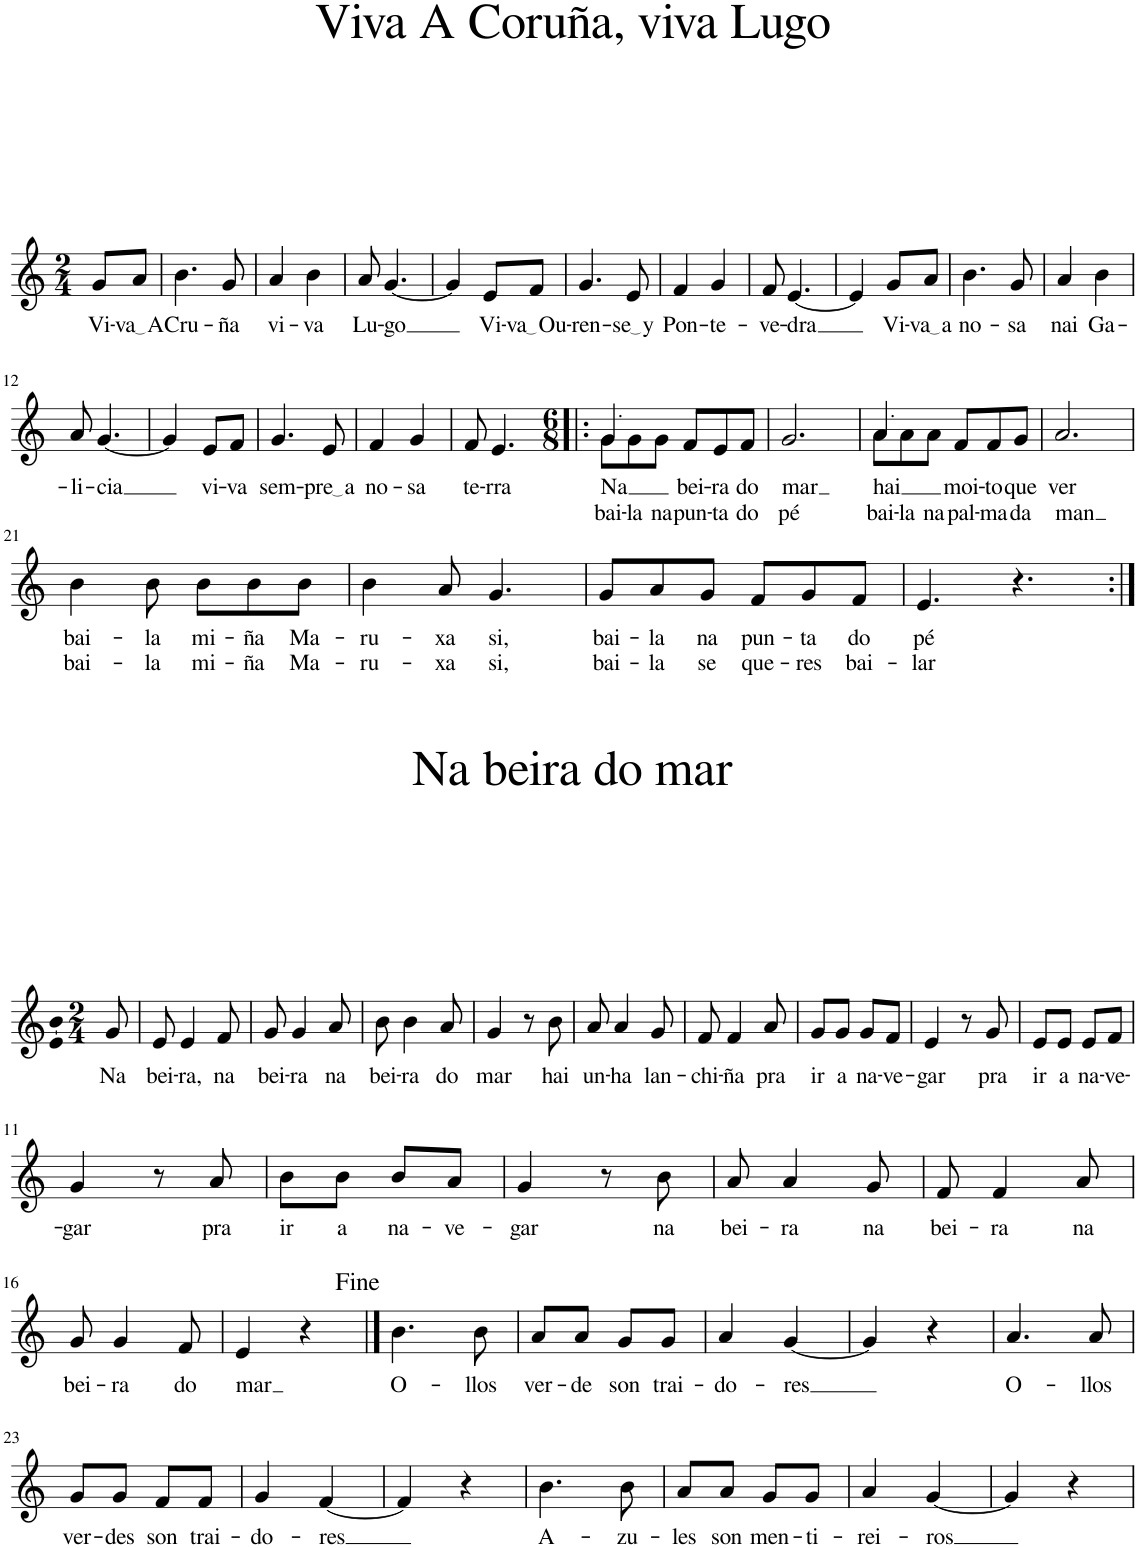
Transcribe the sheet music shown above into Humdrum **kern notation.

**kern	**text	**text
*part1	*part1	*part1
*staff1	*staff1	*staff1
*I"Piano	*	*
*I'Pno.	*	*
*clefG2	*	*
*k[]	*	*
*M2/4	*	*
=1	=1	=1
!	!LO:LY:b	!
8g/L	Vi-	.
!	!LO:LY:b	!
8a/J	va A	.
=2	=2	=2
!	!LO:LY:b	!
4.b\	Cru-	.
!	!LO:LY:b	!
8g/	-ña	.
=3	=3	=3
!	!LO:LY:b	!
4a/	vi-	.
!	!LO:LY:b	!
4b\	-va	.
=4	=4	=4
!	!LO:LY:b	!
8a/	Lu-	.
!	!LO:LY:b	!
[4.g/	-go	.
=5	=5	=5
4g/]	.	.
!	!LO:LY:b	!
8e/L	Vi-	.
!	!LO:LY:b	!
8f/J	va Ou	.
=6	=6	=6
!	!LO:LY:b	!
4.g/	-ren-	.
!	!LO:LY:b	!
8e/	se y	.
=7	=7	=7
!	!LO:LY:b	!
4f/	Pon-	.
!	!LO:LY:b	!
4g/	-te-	.
=8	=8	=8
!	!LO:LY:b	!
8f/	-ve-	.
!	!LO:LY:b	!
[4.e/	-dra	.
=9	=9	=9
4e/]	.	.
!	!LO:LY:b	!
8g/L	Vi-	.
!	!LO:LY:b	!
8a/J	va a	.
=10	=10	=10
!	!LO:LY:b	!
4.b\	no-	.
!	!LO:LY:b	!
8g/	-sa	.
=11	=11	=11
!	!LO:LY:b	!
4a/	nai	.
!	!LO:LY:b	!
4b\	Ga-	.
!!LO:LB:g=z
=12	=12	=12
!	!LO:LY:b	!
8a/	-li-	.
!	!LO:LY:b	!
[4.g/	-cia	.
=13	=13	=13
4g/]	.	.
!	!LO:LY:b	!
8e/L	vi-	.
!	!LO:LY:b	!
8f/J	-va	.
=14	=14	=14
!	!LO:LY:b	!
4.g/	sem-	.
!	!LO:LY:b	!
8e/	pre a	.
=15	=15	=15
!	!LO:LY:b	!
4f/	no-	.
!	!LO:LY:b	!
4g/	-sa	.
=16	=16	=16
!	!LO:LY:b	!
8f/	te-	.
!	!LO:LY:b	!
4.e/	-rra	.
=17!|:	=17!|:	=17!|:
*M6/8	*	*
!LO:TX:a:t=.	!	!
!	!LO:LY:b	!LO:LY:b
*^	*	*
8g\L	4g/	Na	bai-
!	!	!	!LO:LY:b
8g\	.	.	-la
!	!	!	!LO:LY:b
8g\J	2ryy	.	na
!	!	!LO:LY:b	!LO:LY:b
8f/L	.	bei-	pun-
!	!	!LO:LY:b	!LO:LY:b
8e/	.	-ra	-ta
!	!	!LO:LY:b	!LO:LY:b
8f/J	.	do	do
*v	*v	*	*
=18	=18	=18
!	!LO:LY:b	!LO:LY:b
2.g/	mar	-pé
=19	=19	=19
!LO:TX:a:t=.	!	!
!	!LO:LY:b	!LO:LY:b
*^	*	*
8a\L	4a/	hai	bai-
!	!	!	!LO:LY:b
8a\	.	.	-la
!	!	!	!LO:LY:b
8a\J	2ryy	.	na
!	!	!LO:LY:b	!LO:LY:b
8f/L	.	moi-	pal-
!	!	!LO:LY:b	!LO:LY:b
8f/	.	-to	-ma
!	!	!LO:LY:b	!LO:LY:b
8g/J	.	que	da
*v	*v	*	*
=20	=20	=20
!	!LO:LY:b	!LO:LY:b
2.a/	ver	man
!!LO:LB:g=z
=21	=21	=21
!	!LO:LY:b	!LO:LY:b
4b\	bai-	bai-
!	!LO:LY:b	!LO:LY:b
8b\	-la	-la
!	!LO:LY:b	!LO:LY:b
8b\L	mi-	mi-
!	!LO:LY:b	!LO:LY:b
8b\	-ña	-ña
!	!LO:LY:b	!LO:LY:b
8b\J	Ma-	Ma-
=22	=22	=22
!	!LO:LY:b	!LO:LY:b
4b\	-ru-	-ru-
!	!LO:LY:b	!LO:LY:b
8a/	-xa	-xa
!	!LO:LY:b	!LO:LY:b
4.g/	si,	si,
=23	=23	=23
!	!LO:LY:b	!LO:LY:b
8g/L	bai-	bai-
!	!LO:LY:b	!LO:LY:b
8a/	-la	-la
!	!LO:LY:b	!LO:LY:b
8g/J	na	se
!	!LO:LY:b	!LO:LY:b
8f/L	pun-	que-
!	!LO:LY:b	!LO:LY:b
8g/	-ta	-res
!	!LO:LY:b	!LO:LY:b
8f/J	do	bai-
=24	=24	=24
!	!LO:LY:b	!LO:LY:b
4.e/	pé	-lar
4.r	.	.
!!LO:LB:g=z
=1:|!	=1:|!	=1:|!
*M2/4	*	*
!	!LO:LY:b	!
8g/	Na	.
=2	=2	=2
!	!LO:LY:b	!
8e/	bei-	.
!	!LO:LY:b	!
4e/	-ra,	.
!	!LO:LY:b	!
8f/	na	.
=3	=3	=3
!	!LO:LY:b	!
8g/	bei-	.
!	!LO:LY:b	!
4g/	-ra	.
!	!LO:LY:b	!
8a/	na	.
=4	=4	=4
!	!LO:LY:b	!
8b\	bei-	.
!	!LO:LY:b	!
4b\	-ra	.
!	!LO:LY:b	!
8a/	do	.
=5	=5	=5
!	!LO:LY:b	!
4g/	mar	.
8r	.	.
!	!LO:LY:b	!
8b\	hai	.
=6	=6	=6
!	!LO:LY:b	!
8a/	un-	.
!	!LO:LY:b	!
4a/	-ha	.
!	!LO:LY:b	!
8g/	lan-	.
=7	=7	=7
!	!LO:LY:b	!
8f/	-chi-	.
!	!LO:LY:b	!
4f/	-ña	.
!	!LO:LY:b	!
8a/	pra	.
=8	=8	=8
!	!LO:LY:b	!
8g/L	ir	.
!	!LO:LY:b	!
8g/J	a	.
!	!LO:LY:b	!
8g/L	na-	.
!	!LO:LY:b	!
8f/J	-ve-	.
=9	=9	=9
!	!LO:LY:b	!
4e/	-gar	.
8r	.	.
!	!LO:LY:b	!
8g/	pra	.
=10	=10	=10
!	!LO:LY:b	!
8e/L	ir	.
!	!LO:LY:b	!
8e/J	a	.
!	!LO:LY:b	!
8e/L	na-	.
!	!LO:LY:b	!
8f/J	-ve-	.
!!LO:LB:g=z
=11	=11	=11
!	!LO:LY:b	!
4g/	-gar	.
8r	.	.
!	!LO:LY:b	!
8a/	pra	.
=12	=12	=12
!	!LO:LY:b	!
8b\L	ir	.
!	!LO:LY:b	!
8b\J	a	.
!	!LO:LY:b	!
8b/L	na-	.
!	!LO:LY:b	!
8a/J	-ve-	.
=13	=13	=13
!	!LO:LY:b	!
4g/	-gar	.
8r	.	.
!	!LO:LY:b	!
8b\	na	.
=14	=14	=14
!	!LO:LY:b	!
8a/	bei-	.
!	!LO:LY:b	!
4a/	-ra	.
!	!LO:LY:b	!
8g/	na	.
=15	=15	=15
!	!LO:LY:b	!
8f/	bei-	.
!	!LO:LY:b	!
4f/	-ra	.
!	!LO:LY:b	!
8a/	na	.
!!LO:LB:g=z
=16	=16	=16
!	!LO:LY:b	!
8g/	bei-	.
!	!LO:LY:b	!
4g/	-ra	.
!	!LO:LY:b	!
8f/	do	.
=17	=17	=17
!	!LO:LY:b	!
4e/	mar	.
4r	.	.
==18	==18	==18
!	!LO:LY:b	!
4.b\	O-	.
!	!LO:LY:b	!
8b\	-llos	.
=19	=19	=19
!	!LO:LY:b	!
8a/L	ver-	.
!	!LO:LY:b	!
8a/J	-de	.
!	!LO:LY:b	!
8g/L	son	.
!	!LO:LY:b	!
8g/J	trai-	.
=20	=20	=20
!	!LO:LY:b	!
4a/	-do-	.
!	!LO:LY:b	!
[4g/	-res	.
=21	=21	=21
4g/]	.	.
4r	.	.
=22	=22	=22
!	!LO:LY:b	!
4.a/	O-	.
!	!LO:LY:b	!
8a/	-llos	.
!!LO:LB:g=z
=23	=23	=23
!	!LO:LY:b	!
8g/L	ver-	.
!	!LO:LY:b	!
8g/J	-des	.
!	!LO:LY:b	!
8f/L	son	.
!	!LO:LY:b	!
8f/J	trai-	.
=24	=24	=24
!	!LO:LY:b	!
4g/	-do-	.
!	!LO:LY:b	!
[4f/	-res	.
=25	=25	=25
4f/]	.	.
4r	.	.
=26	=26	=26
!	!LO:LY:b	!
4.b\	A-	.
!	!LO:LY:b	!
8b\	-zu-	.
=27	=27	=27
!	!LO:LY:b	!
8a/L	-les	.
!	!LO:LY:b	!
8a/J	son	.
!	!LO:LY:b	!
8g/L	men-	.
!	!LO:LY:b	!
8g/J	-ti-	.
=28	=28	=28
!	!LO:LY:b	!
4a/	-rei-	.
!	!LO:LY:b	!
[4g/	-ros	.
=29	=29	=29
4g/]	.	.
4r	.	.
=	=	=
*-	*-	*-
